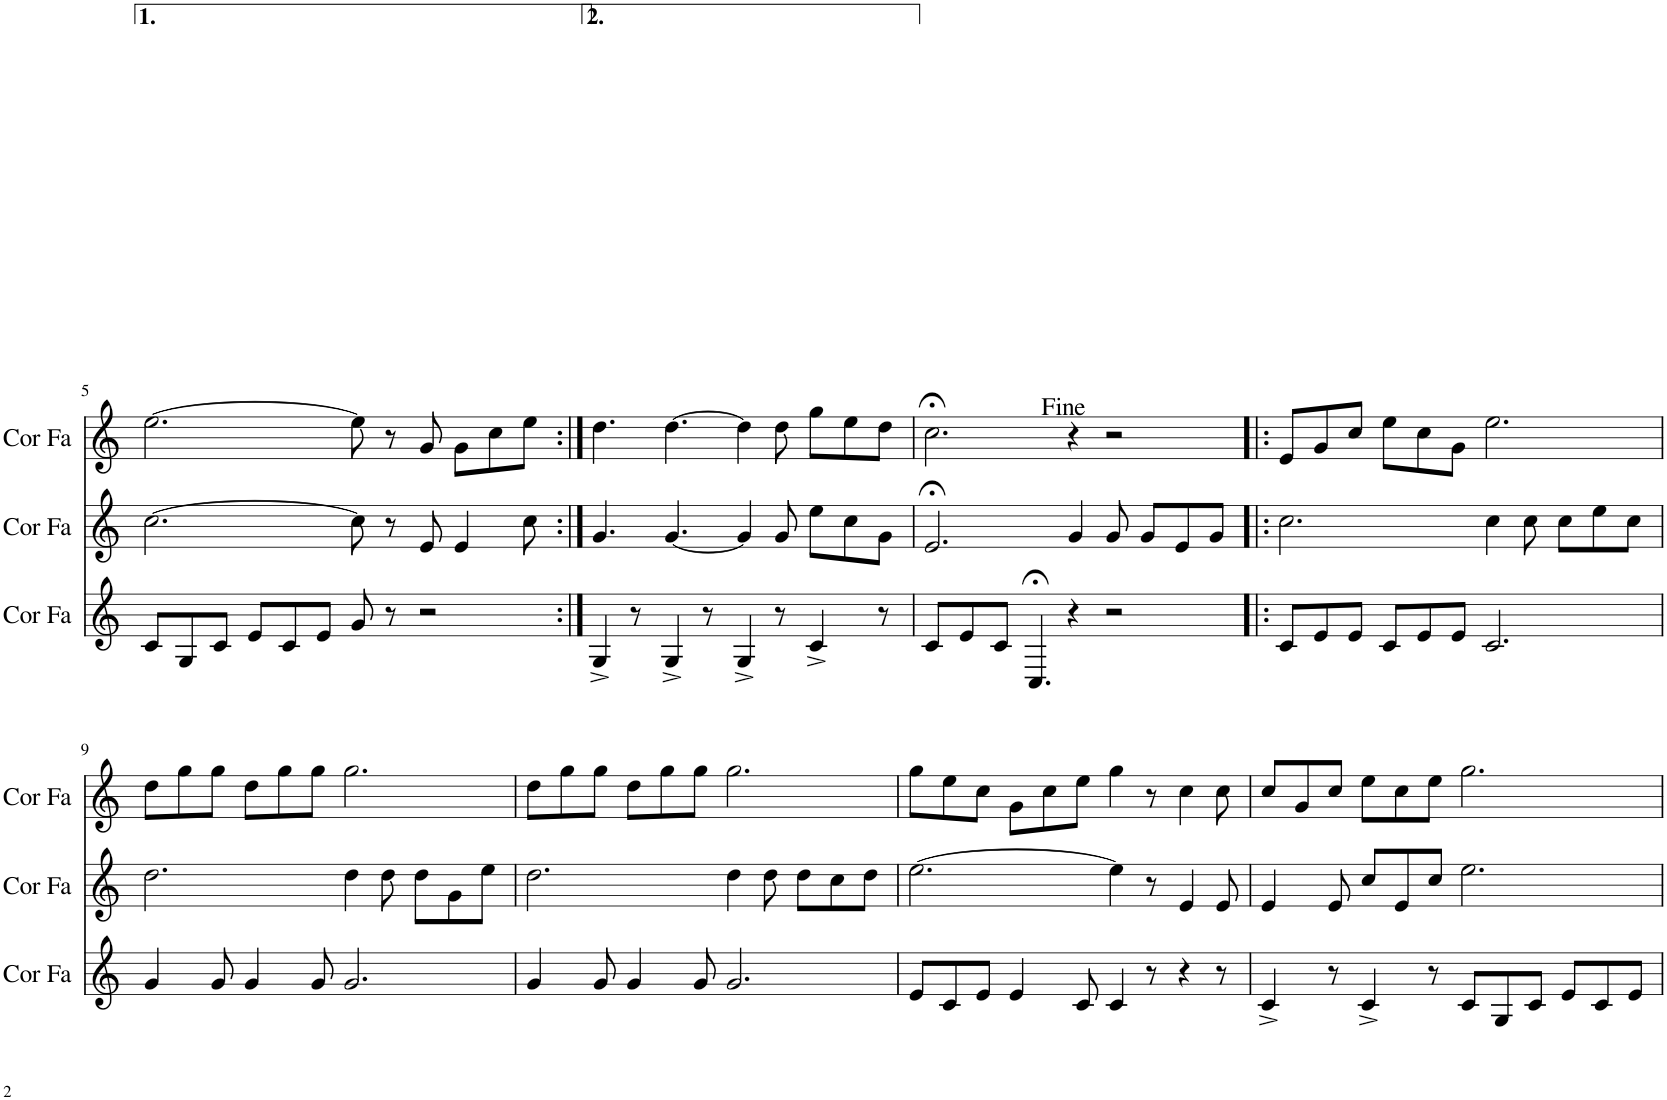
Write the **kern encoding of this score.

**kern	**kern	**kern
*part3	*part2	*part1
*staff3	*staff2	*staff1
*I"Cor en Fa	*I"Cor en Fa	*I"Cor en Fa
*I'Cor Fa	*I'Cor Fa	*I'Cor Fa
!!LO:PB:g=z
*clefG2	*clefG2	*clefG2
*Trd4c7	*Trd4c7	*Trd4c7
*k[]	*k[]	*k[]
*M12/8	*M12/8	*M12/8
=5	=5	=5
8c/L	[2.cc\	[2.ee\
8G/	.	.
8c/J	.	.
8e/L	.	.
8c/	.	.
8e/J	.	.
8g/	8cc\]	8ee\]
8r	8r	8r
2r	8e/	8g/
.	4e/	8g\L
.	.	8cc\
.	8cc\	8ee\J
=6:|!	=6:|!	=6:|!
4G^/	4.g/	4.dd\
8r	.	.
4G^/	[4.g/	[4.dd\
8r	.	.
4G^/	4g/]	4dd\]
8r	8g/	8dd\
4c^/	8ee\L	8gg\L
.	8cc\	8ee\
8r	8g\J	8dd\J
=7	=7	=7
8c/L	2.e;</	2.cc;<\
8e/	.	.
8c/J	.	.
4.C;</	.	.
4r	4g/	4r
2r	8g/	2r
.	8g/L	.
.	8e/	.
.	8g/J	.
=8!|:	=8!|:	=8!|:
8c/L	2.cc\	8e/L
8e/	.	8g/
8e/J	.	8cc/J
8c/L	.	8ee\L
8e/	.	8cc\
8e/J	.	8g\J
2.c/	4cc\	2.ee\
.	8cc\	.
.	8cc\L	.
.	8ee\	.
.	8cc\J	.
!!LO:LB:g=z
=9	=9	=9
4g/	2.dd\	8dd\L
.	.	8gg\
8g/	.	8gg\J
4g/	.	8dd\L
.	.	8gg\
8g/	.	8gg\J
2.g/	4dd\	2.gg\
.	8dd\	.
.	8dd\L	.
.	8g\	.
.	8ee\J	.
=10	=10	=10
4g/	2.dd\	8dd\L
.	.	8gg\
8g/	.	8gg\J
4g/	.	8dd\L
.	.	8gg\
8g/	.	8gg\J
2.g/	4dd\	2.gg\
.	8dd\	.
.	8dd\L	.
.	8cc\	.
.	8dd\J	.
=11	=11	=11
8e/L	[2.ee\	8gg\L
8c/	.	8ee\
8e/J	.	8cc\J
4e/	.	8g\L
.	.	8cc\
8c/	.	8ee\J
4c/	4ee\]	4gg\
8r	8r	8r
4r	4e/	4cc\
8r	8e/	8cc\
=12	=12	=12
4c^/	4e/	8cc/L
.	.	8g/
8r	8e/	8cc/J
4c^/	8cc/L	8ee\L
.	8e/	8cc\
8r	8cc/J	8ee\J
8c/L	2.ee\	2.gg\
8G/	.	.
8c/J	.	.
8e/L	.	.
8c/	.	.
8e/J	.	.
=	=	=
*-	*-	*-
